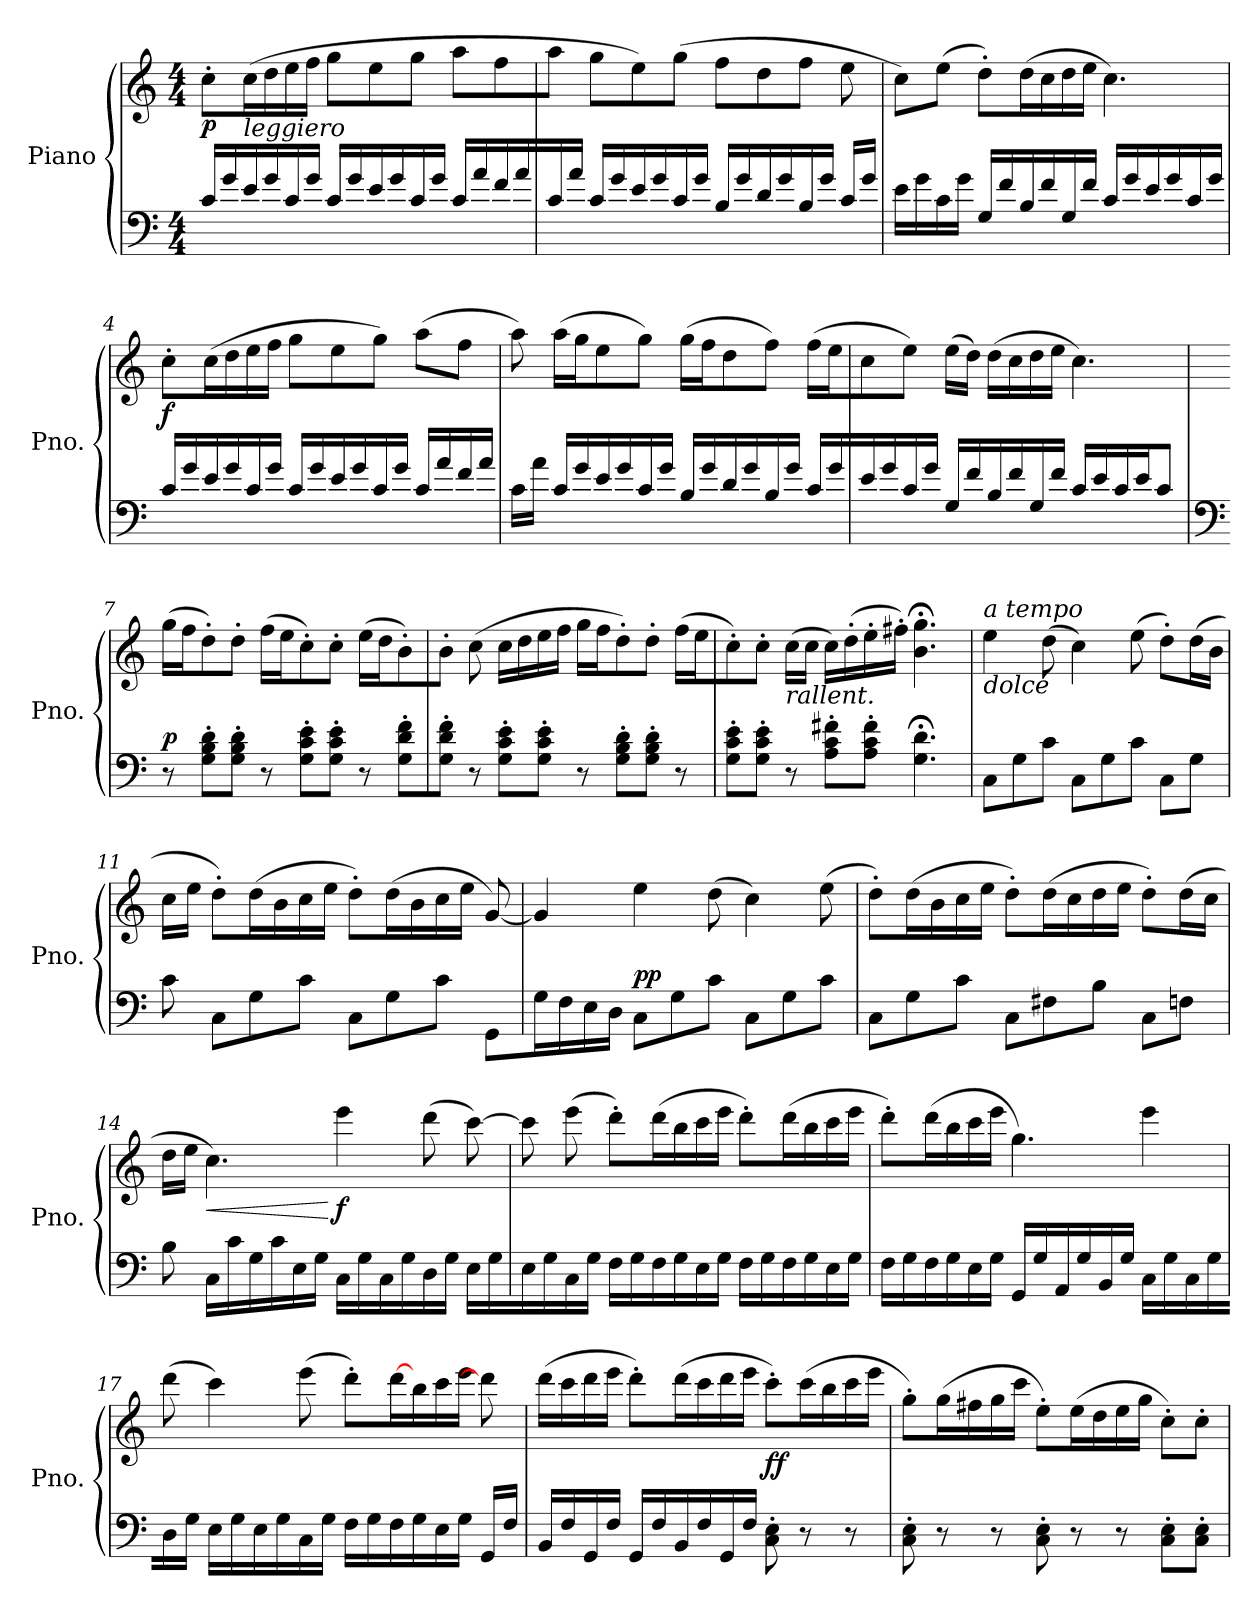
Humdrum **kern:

**kern	**kern	**dynam
*part1	*part1	*part1
*staff2	*staff1	*staff1/2
*I"Piano	*	*
*I'Pno.	*	*
*clefF4	*clefG2	*
*k[]	*k[]	*
*M4/4	*M4/4	*
=1	=1	=1
!	!	!LO:DY:b
16c</LL	8cc'\L	p
16g/	.	.
!	!LO:TX:b:i:t=leggiero	!
16e/	(>16cc\L	.
16g/	16dd\	.
16c/	16ee\	.
16g/JJ	16ff\JJ	.
16c/LL	8gg\L	.
16g/	.	.
16e/	8ee\	.
16g/	.	.
16c/	8gg\J	.
16g/JJ	.	.
16c/LL	8aa\L	.
16a/	.	.
16f/	8ff\	.
16a/	.	.
=2	=2	=2
16c/	8aa\J	.
16a/JJ	.	.
16c/LL	8gg\L	.
16g/	.	.
16e/	8ee\)	.
16g/	.	.
16c/	(>8gg\J	.
16g/JJ	.	.
16B</LL	8ff\L	.
16g/	.	.
16d/	8dd\	.
16g/	.	.
16B/	8ff\J	.
16g/JJ	.	.
16c</LL	8ee\	.
16g/JJ	.	.
!!LO:LB:g=z
=3	=3	=3
16e\LL	8cc\L)	.
16g\	.	.
16c\	(>8ee\J	.
16g\JJ	.	.
16G</LL	8dd'\L)	.
16f/	.	.
16B/	(>16dd\L	.
16f/	16cc\	.
16G/	16dd\	.
16f/JJ	16ee\JJ	.
16c</LL	4.cc\)	.
16g/	.	.
16e/	.	.
16g/	.	.
16c/	.	.
16g/JJ	.	.
=4	=4	=4
!	!	!LO:DY:a=2
16c</LL	8cc'\L	f
16g/	.	.
16e/	(>16cc\L	.
16g/	16dd\	.
16c/	16ee\	.
16g/JJ	16ff\JJ	.
16c/LL	8gg\L	.
16g/	.	.
16e/	8ee\	.
16g/	.	.
16c/	8gg\J)	.
16g/JJ	.	.
16c/LL	(>8aa\L	.
16a/	.	.
16f/	8ff\J	.
16a/JJ	.	.
!!LO:LB:g=z
=5	=5	=5
16c\LL	8aa\)	.
16a\JJ	.	.
16c/LL	(>16aa\LL	.
16g/	16gg\J	.
16e/	8ee\	.
16g/	.	.
16c/	8gg\J)	.
16g/JJ	.	.
16B</LL	(>16gg\LL	.
16g/	16ff\J	.
16d/	8dd\	.
16g/	.	.
16B/	8ff\J)	.
16g/JJ	.	.
16c</LL	(>16ff\LL	.
16g/	16ee\J	.
=6	=6	=6
16e/	8cc\	.
16g/	.	.
16c/	8ee\J)	.
16g/JJ	.	.
16G/LL	(>16ee\LL	.
16f/	16dd\JJ)	.
16B/	(>16dd\LL	.
16f/	16cc\	.
16G/	16dd\	.
16f/JJ	16ee\JJ	.
16c</LL	4.cc\)	.
16e/	.	.
16c/	.	.
16e/J	.	.
8c/J	.	.
!!LO:LB:g=z
=7	=7	=7
*clefF4	*	*
!	!	!LO:DY:a=2
8r	(>16gg\LL	p
.	16ff\J	.
8G\' 8B\' 8d\'L	8dd'\)	.
8G\' 8B\' 8d\'J	8dd'\J	.
8r	(>16ff\LL	.
.	16ee\J	.
8G\' 8c\' 8e\'L	8cc'\)	.
8G\' 8c\' 8e\'J	8cc'\J	.
8r	(>16ee\LL	.
.	16dd\J	.
8G\' 8d\' 8f\'L	8b'\)	.
=8	=8	=8
8G\' 8d\' 8f\'J	8b'\J	.
8r	(>8cc\	.
8G\' 8c\' 8e\'L	16cc\LL	.
.	16dd\	.
8G\' 8c\' 8e\'J	16ee\	.
.	16ff\JJ	.
8r	16gg\LL	.
.	16ff\J	.
8G\' 8B\' 8d\'L	8dd'\)	.
8G\' 8B\' 8d\'J	8dd'\J	.
8r	(>16ff\LL	.
.	16ee\J	.
=9	=9	=9
8G\' 8c\' 8e\'L	8cc'\)	.
8G\' 8c\' 8e\'J	8cc'\J	.
!	!LO:TX:b:i:t=rallent.	!
8r	(>16cc\LL	.
.	16cc\JJ	.
8A\<'<< 8c\<'<< 8f#X\<'<<L	16cc\LL)	.
.	(>16dd'\	.
8A\' 8c\' 8f#\'J	16ee'\	.
.	16ff#X'\JJ)	.
4.G\;<< 4.d\;<<	4.b\;< 4.gg\;<	.
=10	=10	=10
!	!LO:TX:a:i:t=a tempo	!
!	!LO:TX:b:i:t=dolce	!
8C\L	4ee\	.
8G\	.	.
8c\J	(>8dd\	.
8C\L	4cc\)	.
8G\	.	.
8c\J	(>8ee\	.
8C\L	8dd'\L)	.
8G\J	(>16dd\L	.
.	16b\JJ	.
!!LO:LB:g=z
=11	=11	=11
8c\	16cc\LL	.
.	16ee\JJ	.
8C\L	8dd'\L)	.
8G\	(>16dd\L	.
.	16b\	.
8c\J	16cc\	.
.	16ee\JJ	.
8C\L	8dd'\L)	.
8G\	(>16dd\L	.
.	16b\	.
8c\J	16cc\	.
.	16ee\JJ	.
8GG\L	[8g/)	.
=12	=12	=12
16G\L	4g/]	.
16F\	.	.
16E\	.	.
16D\JJ	.	.
!	!	!LO:DY:a=2
8C\L	4ee\	pp
8G\	.	.
8c\J	(>8dd\	.
8C\L	4cc\)	.
8G\	.	.
8c\J	(>8ee\	.
=13	=13	=13
8C\L	8dd'\L)	.
8G\	(>16dd\L	.
.	16b\	.
8c\J	16cc\	.
.	16ee\JJ	.
8C\L	8dd'\L)	.
8F#X\	(>16dd\L	.
.	16cc\	.
8B\J	16dd\	.
.	16ee\JJ	.
8C\L	8dd'\L)	.
8Fn\J	(>16dd\L	.
.	16cc\JJ	.
!!LO:PB:g=z
=14	=14	=14
8B\	16dd\LL	.
.	16ee\JJ	.
!	!	!LO:HP:b
16C\LL	4.cc\)	<
16c\	.	.
16G\	.	.
16c\	.	.
16E<\	.	.
16G<\JJ	.	.
!	!	!LO:DY:n=1:b
16C<\LL	4eee\	[ f
16G<\	.	.
16C\	.	.
16G\	.	.
16D<\	(>8ddd\	.
16G\JJ	.	.
16E\LL	[8ccc\)	.
16G\	.	.
=15	=15	=15
16E\	8ccc\]	.
16G\	.	.
16C\	(>8eee\	.
16G\JJ	.	.
16F\LL	8ddd'\L)	.
16G\	.	.
16F\	(>16ddd\L	.
16G\	16bb\	.
16E\	16ccc\	.
16G\JJ	16eee\JJ	.
16F\LL	8ddd'\L)	.
16G\	.	.
16F\	(>16ddd\L	.
16G\	16bb\	.
16E\	16ccc\	.
16G\JJ	16eee\JJ	.
!!LO:LB:g=z
=16	=16	=16
16F\LL	8ddd'\L)	.
16G\	.	.
16F\	(>16ddd\L	.
16G\	16bb\	.
16E\	16ccc\	.
16G\JJ	16eee\JJ	.
16GG</LL	4.gg\)	.
16G/	.	.
16AA</	.	.
16G/	.	.
16BB</	.	.
16G/JJ	.	.
16C\LL	4eee\	.
16G\	.	.
16C\	.	.
16G\	.	.
=17	=17	=17
16D\	(>8ddd\	.
16G\JJ	.	.
16E<\LL	4ccc\)	.
16G\	.	.
16E<\	.	.
16G\	.	.
16C\	(>8eee\	.
16G\JJ	.	.
16F\LL	8ddd'\L)	.
16G\	.	.
16F\	[16ddd\L	.
16G\	16bb\	.
16E\	16ccc\	.
16G\JJ	16eee\JJ	.
16GG/LL	8ddd\]	.
16F/JJ	.	.
!!LO:LB:g=z
=18	=18	=18
16BB/LL	(>16ddd\LL	.
16F/	16ccc\	.
16GG/	16ddd\	.
16F/JJ	16eee\JJ	.
16GG/LL	8ddd'\L)	.
16F/	.	.
16BB/	(>16ddd\L	.
16F/	16ccc\	.
16GG/	16ddd\	.
16F/JJ	16eee\JJ	.
!	!	!LO:DY:b
8C\'< 8E\'<	8ccc'\L)	ff
8r	(>16ccc\L	.
.	16bb\	.
8r	16ccc\	.
.	16eee\JJ	.
=19	=19	=19
8C\'< 8E\'<	8gg'\L)	.
8r	(>16gg\L	.
.	16ff#X\	.
8r	16gg\	.
.	16ccc\JJ	.
8C\' 8E\'	8ee'\L)	.
8r	(>16ee\L	.
.	16dd\	.
8r	16ee\	.
.	16gg\JJ	.
8C\' 8E\'L	8cc'\L)	.
8C\' 8E\'J	8cc'\J	.
=	=	=
*-	*-	*-
